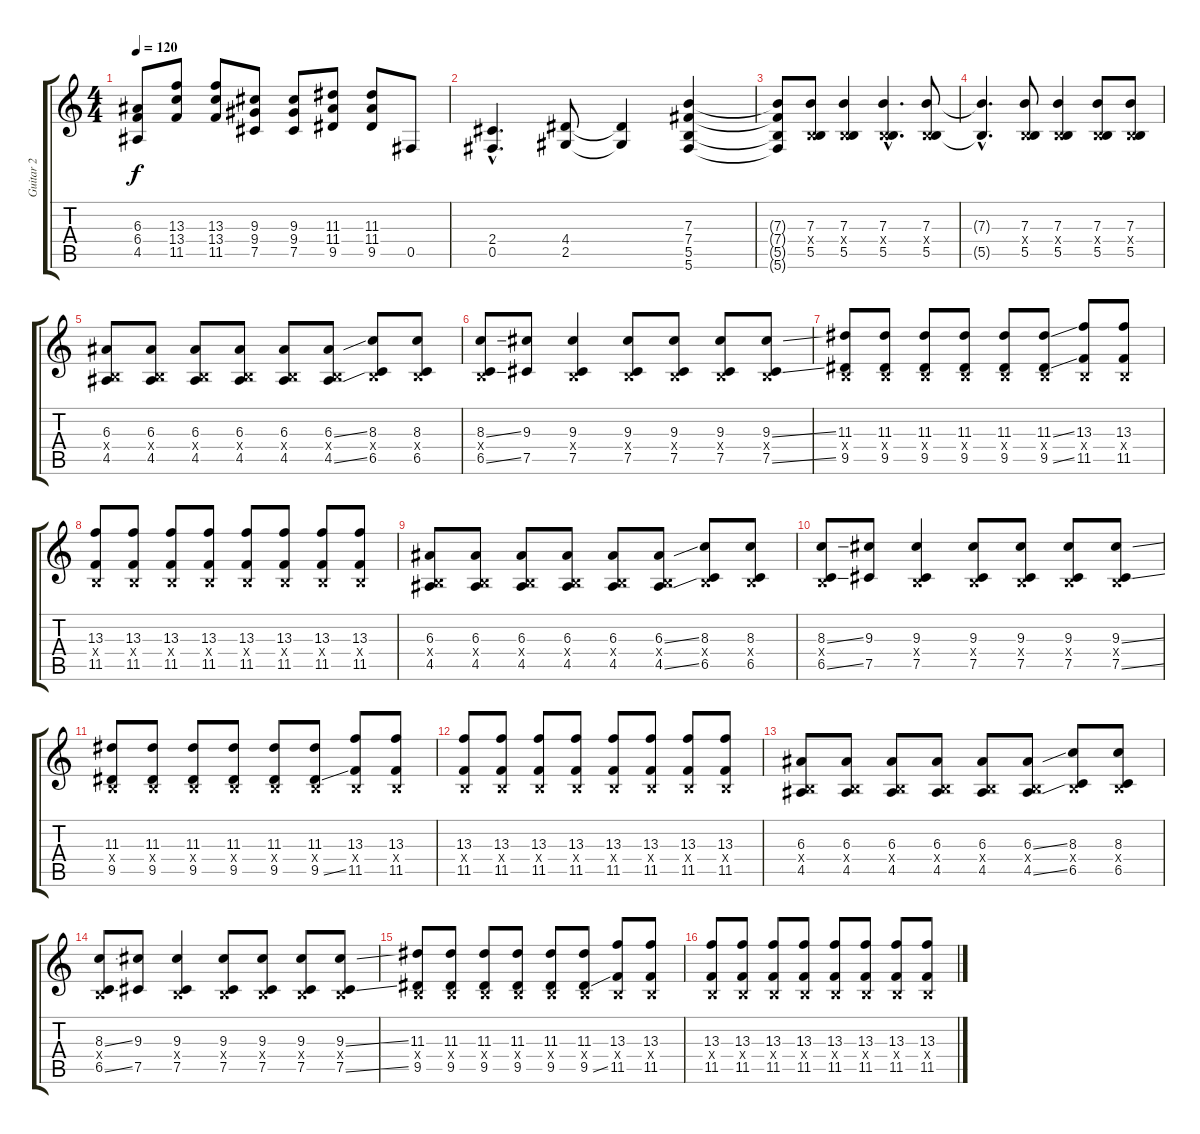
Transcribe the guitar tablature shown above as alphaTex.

\track ("Guitar 2" "Guitar 2") {instrument distortionguitar}
\staff {score tabs}
\tuning (Db4 Ab3 E3 B2 Gb2 Db2) {hide}
\ts (4 4)
\tempo 120
\clef g2
\ks c
(6.3 6.4 4.5).8{dy f} (13.3 13.4 11.5).8 (13.3 13.4 11.5).8 (9.3 9.4 7.5).8 (9.3 9.4 7.5).8 (11.3 11.4 9.5).8 (11.3 11.4 9.5).8 0.5.8 |
(2.4{hac} 0.5{hac}).4{d} (4.4 2.5).8 (4.4{t} 2.5{t}).4 (7.3 7.4 5.5 5.6).4 |
(7.3{t} 7.4{t} 5.5{t} 5.6{t}).8 (7.3 0.4{x} 5.5).8 (7.3 0.4{x} 5.5).4 (7.3{hac} 0.4{hac x} 5.5{hac}).4{d} (7.3 0.4{x} 5.5).8 |
(7.3{hac t} 5.5{hac t}).4{d} (7.3 0.4{x} 5.5).8 (7.3 0.4{x} 5.5).4 (7.3 0.4{x} 5.5).8 (7.3 0.4{x} 5.5).8 |
(6.3 0.4{x} 4.5).8 (6.3 0.4{x} 4.5).8 (6.3 0.4{x} 4.5).8 (6.3 0.4{x} 4.5).8 (6.3 0.4{x} 4.5).8 (6.3{ss} 0.4{x} 4.5{ss}).8 (8.3 0.4{x} 6.5).8 (8.3 0.4{x} 6.5).8 |
(8.3{ss} 0.4{x} 6.5{ss}).8 (9.3 7.5).8 (9.3 0.4{x} 7.5).4 (9.3 0.4{x} 7.5).8 (9.3 0.4{x} 7.5).8 (9.3 0.4{x} 7.5).8 (9.3{ss} 0.4{x} 7.5{ss}).8 |
(11.3 0.4{x} 9.5).8 (11.3 0.4{x} 9.5).8 (11.3 0.4{x} 9.5).8 (11.3 0.4{x} 9.5).8 (11.3 0.4{x} 9.5).8 (11.3{ss} 0.4{x} 9.5{ss}).8 (13.3 0.4{x} 11.5).8 (13.3 0.4{x} 11.5).8 |
(13.3 0.4{x} 11.5).8 (13.3 0.4{x} 11.5).8 (13.3 0.4{x} 11.5).8 (13.3 0.4{x} 11.5).8 (13.3 0.4{x} 11.5).8 (13.3 0.4{x} 11.5).8 (13.3 0.4{x} 11.5).8 (13.3 0.4{x} 11.5).8 |
(6.3 0.4{x} 4.5).8 (6.3 0.4{x} 4.5).8 (6.3 0.4{x} 4.5).8 (6.3 0.4{x} 4.5).8 (6.3 0.4{x} 4.5).8 (6.3{ss} 0.4{x} 4.5{ss}).8 (8.3 0.4{x} 6.5).8 (8.3 0.4{x} 6.5).8 |
(8.3{ss} 0.4{x} 6.5{ss}).8 (9.3 7.5).8 (9.3 0.4{x} 7.5).4 (9.3 0.4{x} 7.5).8 (9.3 0.4{x} 7.5).8 (9.3 0.4{x} 7.5).8 (9.3{ss} 0.4{x} 7.5{ss}).8 |
(11.3 0.4{x} 9.5).8 (11.3 0.4{x} 9.5).8 (11.3 0.4{x} 9.5).8 (11.3 0.4{x} 9.5).8 (11.3 0.4{x} 9.5).8 (11.3 0.4{x} 9.5{ss}).8 (13.3 0.4{x} 11.5).8 (13.3 0.4{x} 11.5).8 |
(13.3 0.4{x} 11.5).8 (13.3 0.4{x} 11.5).8 (13.3 0.4{x} 11.5).8 (13.3 0.4{x} 11.5).8 (13.3 0.4{x} 11.5).8 (13.3 0.4{x} 11.5).8 (13.3 0.4{x} 11.5).8 (13.3 0.4{x} 11.5).8 |
(6.3 0.4{x} 4.5).8 (6.3 0.4{x} 4.5).8 (6.3 0.4{x} 4.5).8 (6.3 0.4{x} 4.5).8 (6.3 0.4{x} 4.5).8 (6.3{ss} 0.4{x} 4.5{ss}).8 (8.3 0.4{x} 6.5).8 (8.3 0.4{x} 6.5).8 |
(8.3{ss} 0.4{x} 6.5{ss}).8 (9.3 7.5).8 (9.3 0.4{x} 7.5).4 (9.3 0.4{x} 7.5).8 (9.3 0.4{x} 7.5).8 (9.3 0.4{x} 7.5).8 (9.3{ss} 0.4{x} 7.5{ss}).8 |
(11.3 0.4{x} 9.5).8 (11.3 0.4{x} 9.5).8 (11.3 0.4{x} 9.5).8 (11.3 0.4{x} 9.5).8 (11.3 0.4{x} 9.5).8 (11.3 0.4{x} 9.5{ss}).8 (13.3 0.4{x} 11.5).8 (13.3 0.4{x} 11.5).8 |
(13.3 0.4{x} 11.5).8 (13.3 0.4{x} 11.5).8 (13.3 0.4{x} 11.5).8 (13.3 0.4{x} 11.5).8 (13.3 0.4{x} 11.5).8 (13.3 0.4{x} 11.5).8 (13.3 0.4{x} 11.5).8 (13.3 0.4{x} 11.5).8
